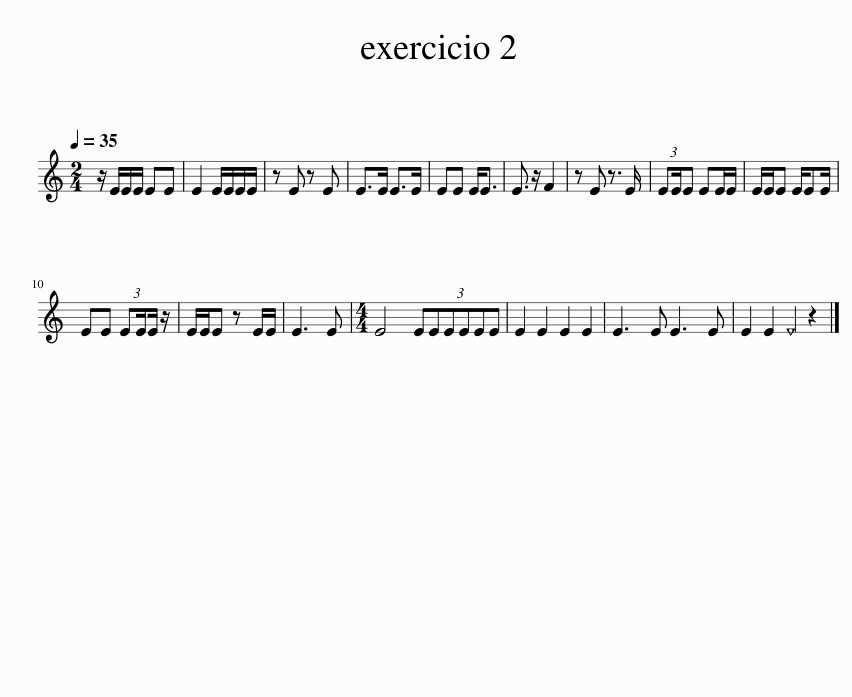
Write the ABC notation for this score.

X:1
L:1/8
Q:1/4=35
M:2/4
I:linebreak $
K:C
V:1 treble
V:1
 z/ E/E/E/ EE | E2 E/E/E/E/ | z E z E | E>E E>E | EE E<E | %5
 E3/2 z/ F2 | z E z3/2 E/ | (3:2:2EE/E EE/E/ | E/E/E E/EE/ |$ EE (3:2:2EE/E/ z/ | %10
 E/E/E z E/E/ | E3 E |[M:4/4] E4 (3:2:6EEEEEE | E2 E2 E2 E2 | E3 E E3 E | %15
 E2 E2 E2 z2 |] %16
